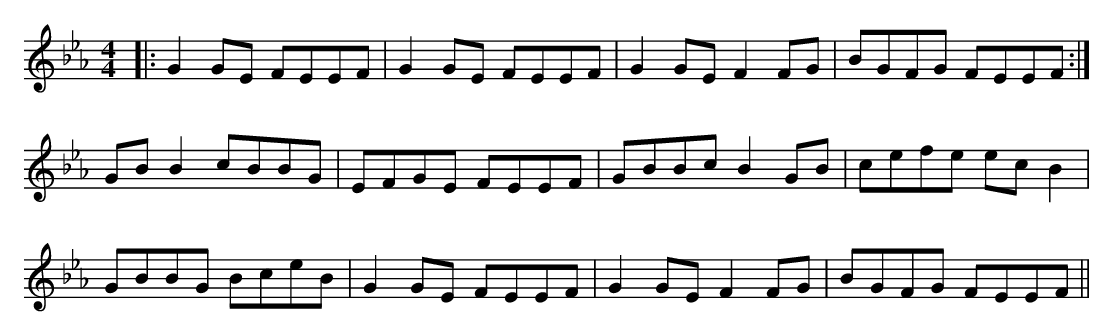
X:1
M:4/4
K:Fdor
|:G2GE FEEF|G2GE FEEF|G2GE F2FG|BGFG FEEF:|
GBB2 cBBG|EFGE FEEF|GBBc B2 GB|cefe ecB2|
GBBG BceB|G2 GE FEEF|G2GE F2FG|BGFG FEEF||
